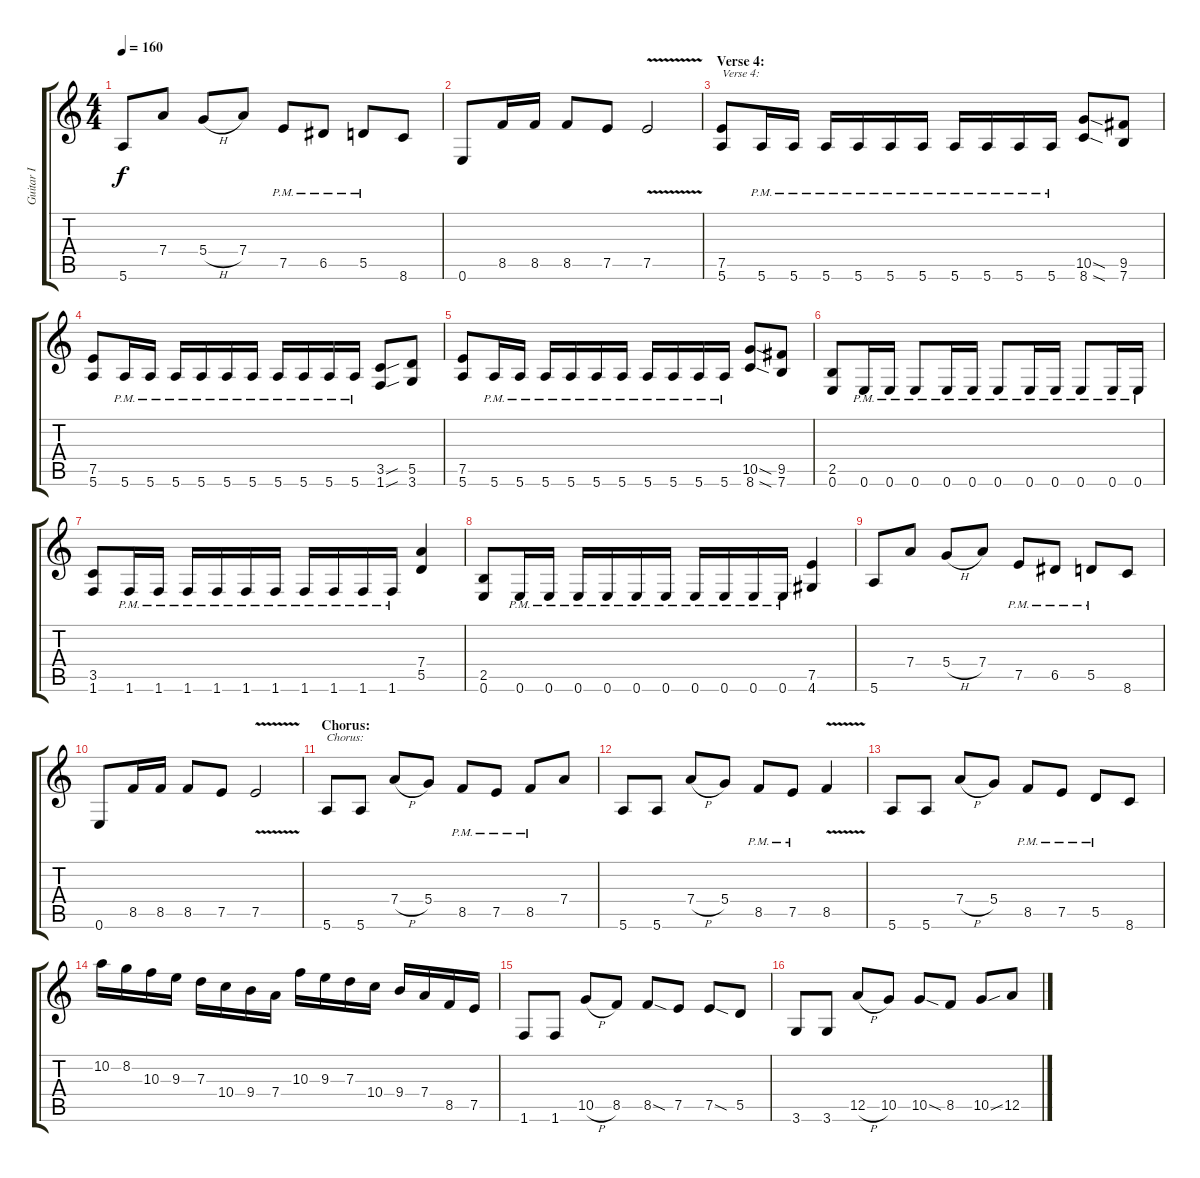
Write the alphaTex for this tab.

\track ("Guitar I" "Guitar I") {instrument distortionguitar}
\staff {score tabs}
\tuning (E4 B3 G3 D3 A2 E2) {hide}
\ts (4 4)
\tempo 160
\clef g2
\ks c
5.6.8{dy f} 7.4.8 5.4{h}.8 7.4.8 7.5{pm}.8 6.5{pm}.8 5.5{pm}.8 8.6.8 |
0.6.8 8.5.16 8.5.16 8.5.8 7.5.8 7.5{v}.2 |
\section ("" "Verse 4:")
(7.5 5.6).8{txt "Verse 4:"} 5.6{pm}.16 5.6{pm}.16 5.6{pm}.16 5.6{pm}.16 5.6{pm}.16 5.6{pm}.16 5.6{pm}.16 5.6{pm}.16 5.6{pm}.16 5.6{pm}.16 (10.5{sod} 8.6{sod}).8 (9.5 7.6).8 |
(7.5 5.6).8 5.6{pm}.16 5.6{pm}.16 5.6{pm}.16 5.6{pm}.16 5.6{pm}.16 5.6{pm}.16 5.6{pm}.16 5.6{pm}.16 5.6{pm}.16 5.6{pm}.16 (3.5{sou} 1.6{sou}).8 (5.5 3.6).8 |
(7.5 5.6).8 5.6{pm}.16 5.6{pm}.16 5.6{pm}.16 5.6{pm}.16 5.6{pm}.16 5.6{pm}.16 5.6{pm}.16 5.6{pm}.16 5.6{pm}.16 5.6{pm}.16 (10.5{sod} 8.6{sod}).8 (9.5 7.6).8 |
(2.5 0.6).8 0.6{pm}.16 0.6{pm}.16 0.6{pm}.8 0.6{pm}.16 0.6{pm}.16 0.6{pm}.8 0.6{pm}.16 0.6{pm}.16 0.6{pm}.8 0.6{pm}.16 0.6{pm}.16 |
(3.5 1.6).8 1.6{pm}.16 1.6{pm}.16 1.6{pm}.16 1.6{pm}.16 1.6{pm}.16 1.6{pm}.16 1.6{pm}.16 1.6{pm}.16 1.6{pm}.16 1.6{pm}.16 (7.4 5.5).4 |
(2.5 0.6).8 0.6{pm}.16 0.6{pm}.16 0.6{pm}.16 0.6{pm}.16 0.6{pm}.16 0.6{pm}.16 0.6{pm}.16 0.6{pm}.16 0.6{pm}.16 0.6{pm}.16 (7.5 4.6).4 |
5.6.8 7.4.8 5.4{h}.8 7.4.8 7.5{pm}.8 6.5{pm}.8 5.5{pm}.8 8.6.8 |
0.6.8 8.5.16 8.5.16 8.5.8 7.5.8 7.5{v}.2 |
\section ("" "Chorus:")
5.6.8{txt "Chorus:"} 5.6.8 7.4{h}.8 5.4.8 8.5{pm}.8 7.5{pm}.8 8.5{pm}.8 7.4.8 |
5.6.8 5.6.8 7.4{h}.8 5.4.8 8.5{pm}.8 7.5{pm}.8 8.5{v}.4 |
5.6.8 5.6.8 7.4{h}.8 5.4.8 8.5{pm}.8 7.5{pm}.8 5.5{pm}.8 8.6.8 |
10.2.16 8.2.16 10.3.16 9.3.16 7.3.16 10.4.16 9.4.16 7.4.16 10.3.16 9.3.16 7.3.16 10.4.16 9.4.16 7.4.16 8.5.16 7.5.16 |
1.6.8 1.6.8 10.5{h}.8 8.5.8 8.5{sod}.8 7.5.8 7.5{sod}.8 5.5.8 |
3.6.8 3.6.8 12.5{h}.8 10.5.8 10.5{sod}.8 8.5.8 10.5{sou}.8 12.5.8
